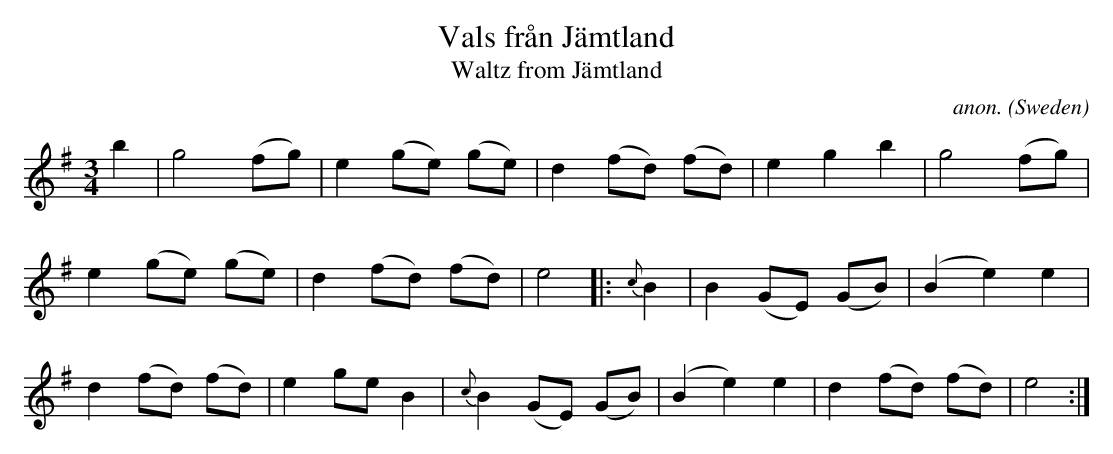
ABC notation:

X:1
T:Vals fr\aan J\"amtland
T:Waltz from J\"amtland
C:anon.
O:Sweden
M:3/4
L:1/8
K:Em
b2|g4(fg)|e2(ge) (ge)|d2 (fd) (fd)|e2g2b2|g4(fg)|
e2(ge) (ge)|d2 (fd) (fd)|e4|:{c}B2|B2 (GE) (GB)|(B2e2) e2|
d2 (fd) (fd)|e2 ge B2|{c}B2 (GE) (GB)|(B2e2) e2|d2 (fd) (fd)|e4:|
